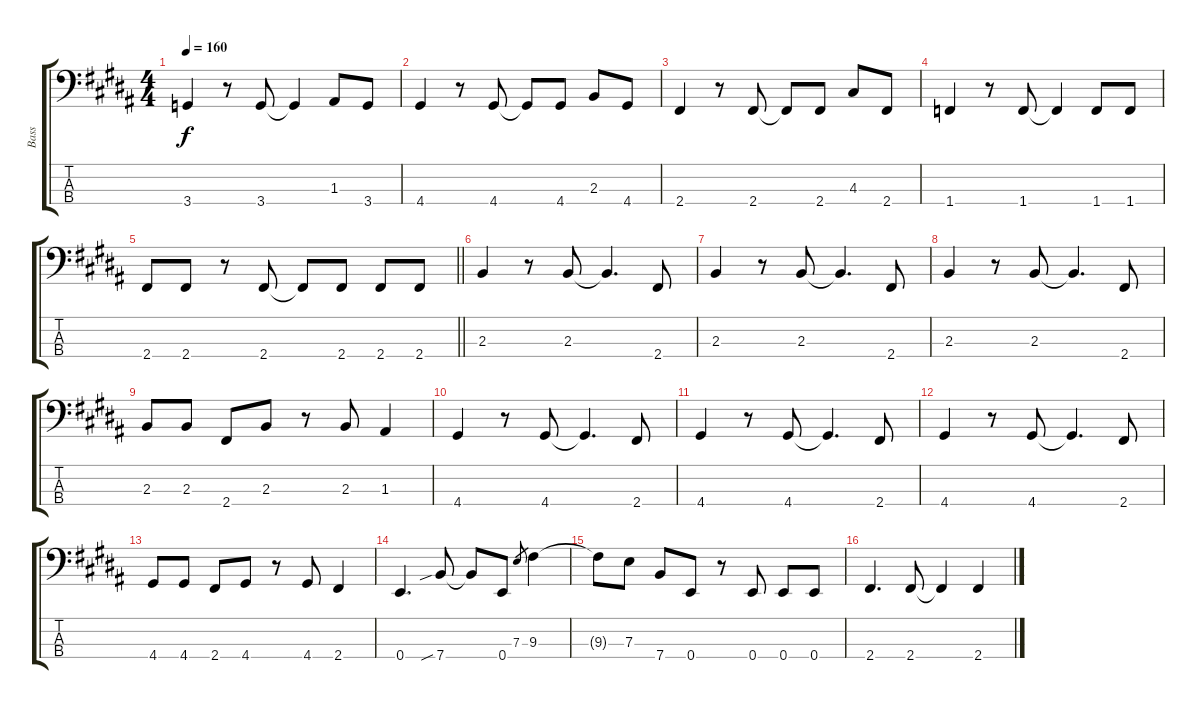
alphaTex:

\track ("Bass" "Bass") {instrument electricbasspick}
\staff {score tabs}
\tuning (G2 D2 A1 E1) {hide}
\ts (4 4)
\tempo 160
\clef f4
\ks b
3.4.4{dy f} r.8 3.4.8 3.4{t}.4 1.3.8 3.4.8 |
4.4.4 r.8 4.4.8 4.4{t}.8 4.4.8 2.3.8 4.4.8 |
2.4.4 r.8 2.4.8 2.4{t}.8 2.4.8 4.3.8 2.4.8 |
1.4.4 r.8 1.4.8 1.4{t}.4 1.4.8 1.4.8 |
\barLineRight lightlight
2.4.8 2.4.8 r.8 2.4.8 2.4{t}.8 2.4.8 2.4.8 2.4.8 |
2.3.4 r.8 2.3.8 2.3{t}.4{d} 2.4.8 |
2.3.4 r.8 2.3.8 2.3{t}.4{d} 2.4.8 |
2.3.4 r.8 2.3.8 2.3{t}.4{d} 2.4.8 |
2.3.8 2.3.8 2.4.8 2.3.8 r.8 2.3.8 1.3.4 |
4.4.4 r.8 4.4.8 4.4{t}.4{d} 2.4.8 |
4.4.4 r.8 4.4.8 4.4{t}.4{d} 2.4.8 |
4.4.4 r.8 4.4.8 4.4{t}.4{d} 2.4.8 |
4.4.8 4.4.8 2.4.8 4.4.8 r.8 4.4.8 2.4.4 |
0.4.4{d} 7.4{sib}.8 7.4{t}.8 0.4.8 7.3.8{gr} 9.3.4 |
9.3{t}.8 7.3.8 7.4.8 0.4.8 r.8 0.4.8 0.4.8 0.4.8 |
2.4.4{d} 2.4.8 2.4{t}.4 2.4.4
